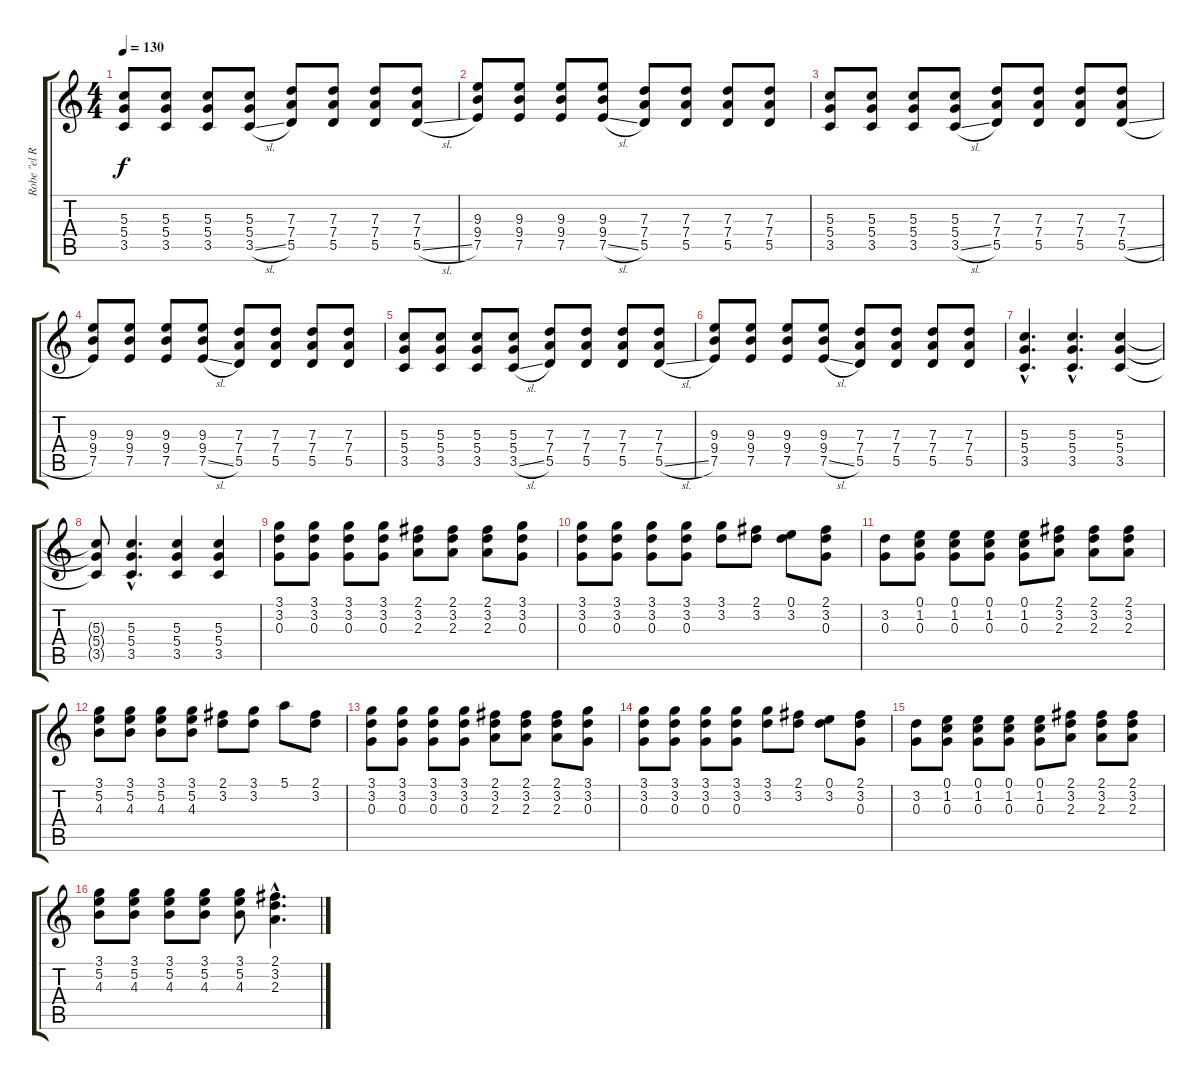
\track ("Robe \"el Rey de Extremadura\"  (guitarra " "Robe \"el R") {instrument overdrivenguitar}
\staff {score tabs}
\tuning (E4 B3 G3 D3 A2 E2) {hide}
\ts (4 4)
\tempo 130
\clef g2
\ks c
(5.3 5.4 3.5).8{dy f instrument electricguitarmuted} (5.3 5.4 3.5).8 (5.3 5.4 3.5).8 (5.3 5.4 3.5{sl}).8 (7.3 7.4 5.5).8 (7.3 7.4 5.5).8 (7.3 7.4 5.5).8 (7.3 7.4 5.5{sl}).8 |
(9.3 9.4 7.5).8 (9.3 9.4 7.5).8 (9.3 9.4 7.5).8 (9.3 9.4 7.5{sl}).8 (7.3 7.4 5.5).8 (7.3 7.4 5.5).8 (7.3 7.4 5.5).8 (7.3 7.4 5.5).8 |
(5.3 5.4 3.5).8 (5.3 5.4 3.5).8 (5.3 5.4 3.5).8 (5.3 5.4 3.5{sl}).8 (7.3 7.4 5.5).8 (7.3 7.4 5.5).8 (7.3 7.4 5.5).8 (7.3 7.4 5.5{sl}).8 |
(9.3 9.4 7.5).8 (9.3 9.4 7.5).8 (9.3 9.4 7.5).8 (9.3 9.4 7.5{sl}).8 (7.3 7.4 5.5).8 (7.3 7.4 5.5).8 (7.3 7.4 5.5).8 (7.3 7.4 5.5).8 |
(5.3 5.4 3.5).8 (5.3 5.4 3.5).8 (5.3 5.4 3.5).8 (5.3 5.4 3.5{sl}).8 (7.3 7.4 5.5).8 (7.3 7.4 5.5).8 (7.3 7.4 5.5).8 (7.3 7.4 5.5{sl}).8 |
(9.3 9.4 7.5).8 (9.3 9.4 7.5).8 (9.3 9.4 7.5).8 (9.3 9.4 7.5{sl}).8 (7.3 7.4 5.5).8 (7.3 7.4 5.5).8 (7.3 7.4 5.5).8 (7.3 7.4 5.5).8 |
(5.3{hac} 5.4{hac} 3.5{hac}).4{d} (5.3{hac} 5.4{hac} 3.5{hac}).4{d} (5.3 5.4 3.5).4 |
(5.3{t} 5.4{t} 3.5{t}).8 (5.3{hac} 5.4{hac} 3.5{hac}).4{d} (5.3 5.4 3.5).4 (5.3 5.4 3.5).4 |
(3.1 3.2 0.3).8 (3.1 3.2 0.3).8 (3.1 3.2 0.3).8 (3.1 3.2 0.3).8 (2.1 3.2 2.3).8 (2.1 3.2 2.3).8 (2.1 3.2 2.3).8 (3.1 3.2 0.3).8 |
(3.1 3.2 0.3).8 (3.1 3.2 0.3).8 (3.1 3.2 0.3).8 (3.1 3.2 0.3).8 (3.1 3.2).8 (2.1 3.2).8 (0.1 3.2).8 (2.1 3.2 0.3).8 |
(3.2 0.3).8 (0.1 1.2 0.3).8 (0.1 1.2 0.3).8 (0.1 1.2 0.3).8 (0.1 1.2 0.3).8 (2.1 3.2 2.3).8 (2.1 3.2 2.3).8 (2.1 3.2 2.3).8 |
(3.1 5.2 4.3).8 (3.1 5.2 4.3).8 (3.1 5.2 4.3).8 (3.1 5.2 4.3).8 (2.1 3.2).8 (3.1 3.2).8 5.1.8 (2.1 3.2).8 |
(3.1 3.2 0.3).8 (3.1 3.2 0.3).8 (3.1 3.2 0.3).8 (3.1 3.2 0.3).8 (2.1 3.2 2.3).8 (2.1 3.2 2.3).8 (2.1 3.2 2.3).8 (3.1 3.2 0.3).8 |
(3.1 3.2 0.3).8 (3.1 3.2 0.3).8 (3.1 3.2 0.3).8 (3.1 3.2 0.3).8 (3.1 3.2).8 (2.1 3.2).8 (0.1 3.2).8 (2.1 3.2 0.3).8 |
(3.2 0.3).8 (0.1 1.2 0.3).8 (0.1 1.2 0.3).8 (0.1 1.2 0.3).8 (0.1 1.2 0.3).8 (2.1 3.2 2.3).8 (2.1 3.2 2.3).8 (2.1 3.2 2.3).8 |
(3.1 5.2 4.3).8 (3.1 5.2 4.3).8 (3.1 5.2 4.3).8 (3.1 5.2 4.3).8 (3.1 5.2 4.3).8 (2.1{hac} 3.2{hac} 2.3{hac}).4{d}
